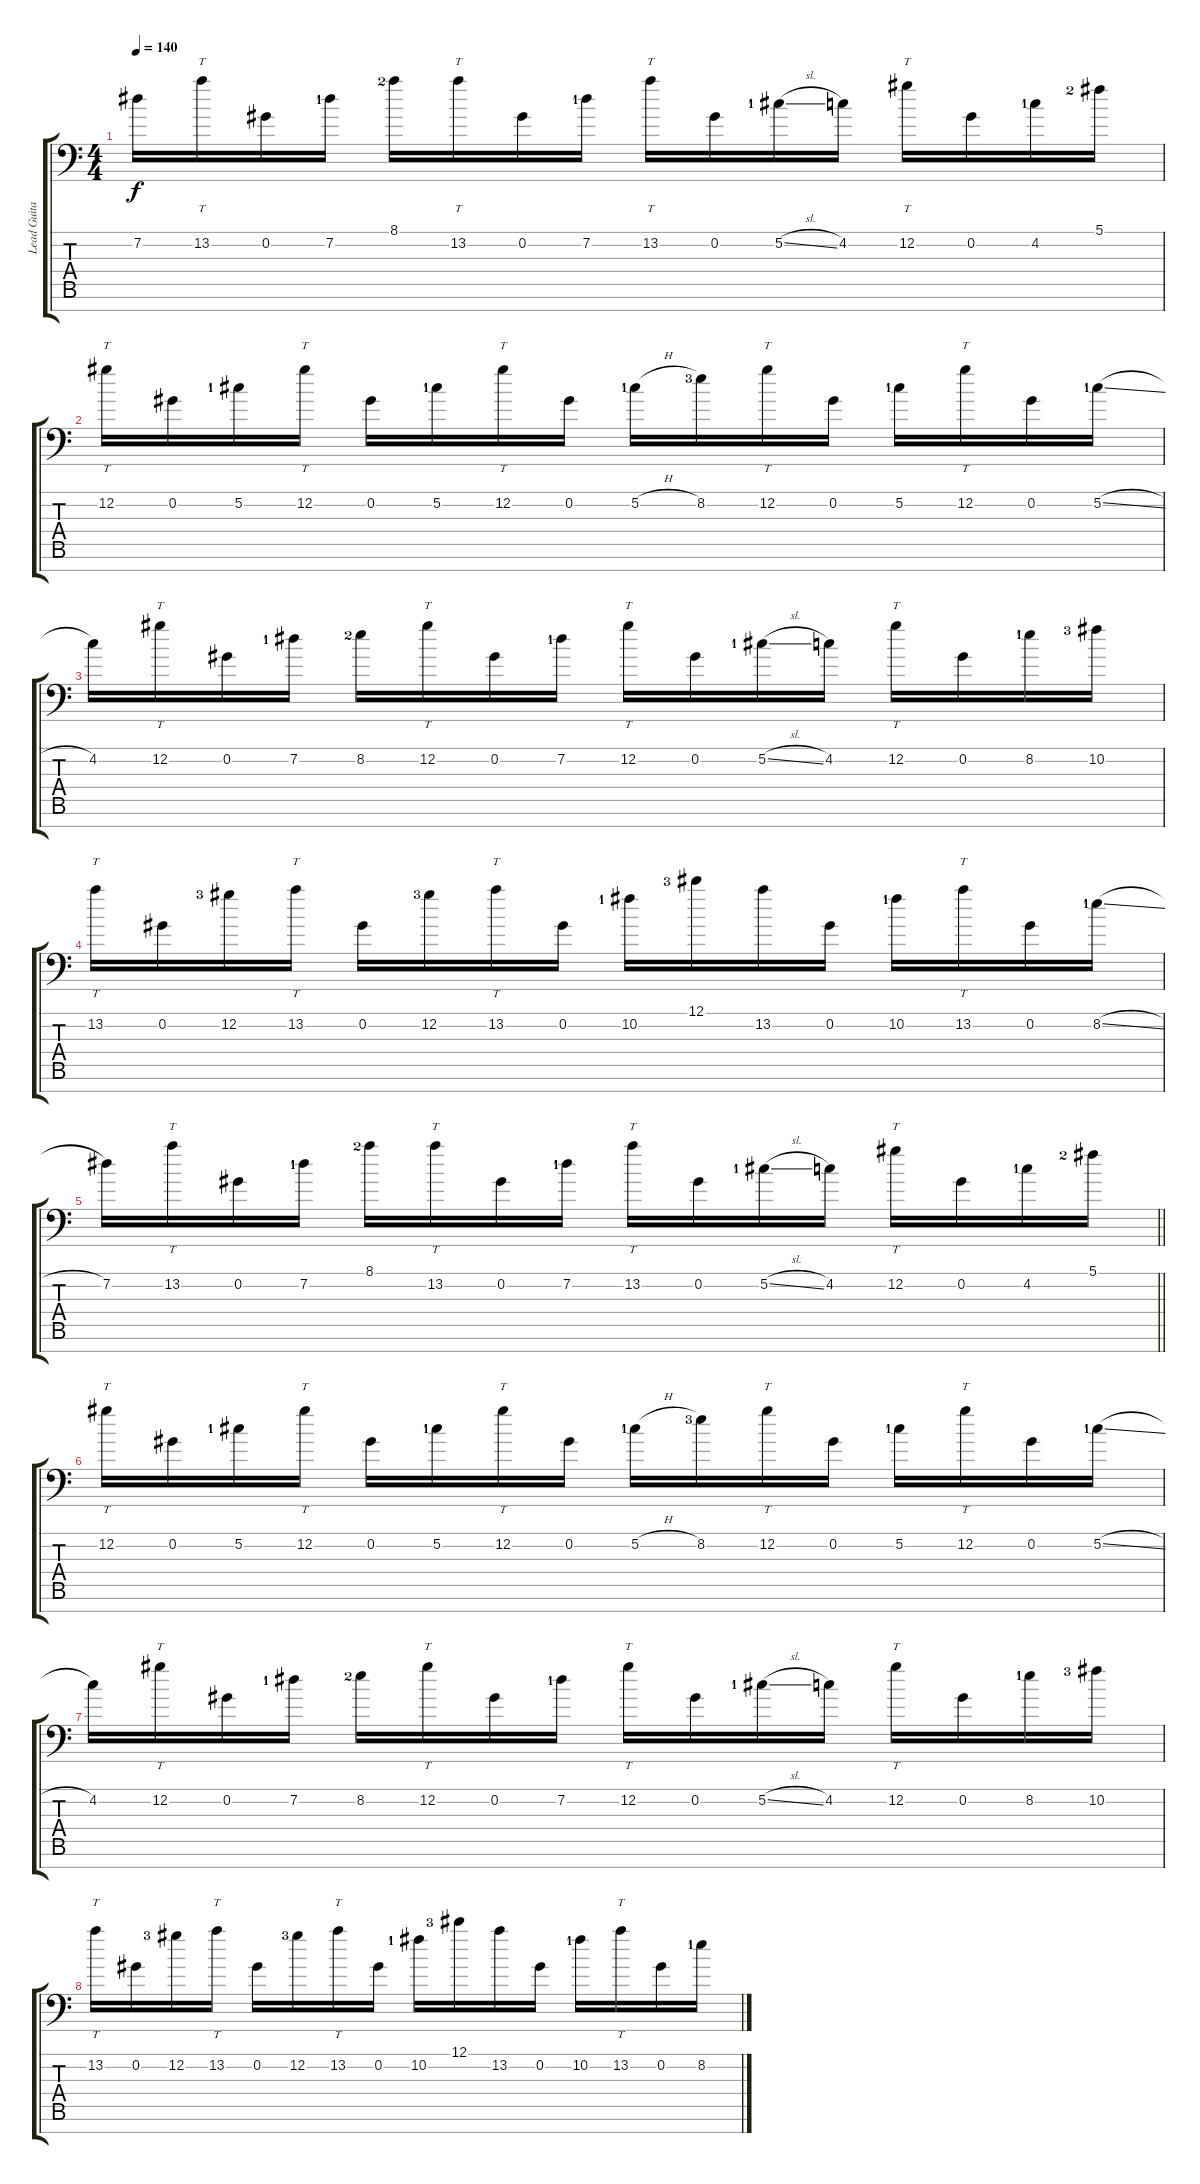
\track ("Lead Guitar #1" "Lead Guita") {instrument distortionguitar}
\staff {score tabs}
\tuning (Db4 Ab3 Eb3 Db3 Ab2 Eb2 Ab1) {hide}
\ts (4 4)
\tempo 140
\clef f4
\ks c
7.2.16{dy f} 13.2.16{tt} 0.2.16 7.2{lf 2}.16 8.1{lf 3}.16 13.2.16{tt} 0.2.16 7.2{lf 2}.16 13.2.16{tt} 0.2.16 5.2{sl lf 2}.16 4.2.16 12.2.16{tt} 0.2.16 4.2{lf 2}.16 5.1{lf 3}.16 |
12.2.16{tt} 0.2.16 5.2{lf 2}.16 12.2.16{tt} 0.2.16 5.2{lf 2}.16 12.2.16{tt} 0.2.16 5.2{h lf 2}.16 8.2{lf 4}.16 12.2.16{tt} 0.2.16 5.2{lf 2}.16 12.2.16{tt} 0.2.16 5.2{sl lf 2}.16 |
4.2.16 12.2.16{tt} 0.2.16 7.2{lf 2}.16 8.2{lf 3}.16 12.2.16{tt} 0.2.16 7.2{lf 2}.16 12.2.16{tt} 0.2.16 5.2{sl lf 2}.16 4.2.16 12.2.16{tt} 0.2.16 8.2{lf 2}.16 10.2{lf 4}.16 |
13.2.16{tt} 0.2.16 12.2{lf 4}.16 13.2.16{tt} 0.2.16 12.2{lf 4}.16 13.2.16{tt} 0.2.16 10.2{lf 2}.16 12.1{lf 4}.16 13.2.16 0.2.16 10.2{lf 2}.16 13.2.16{tt} 0.2.16 8.2{sl lf 2}.16 |
\barLineRight lightlight
7.2.16 13.2.16{tt} 0.2.16 7.2{lf 2}.16 8.1{lf 3}.16 13.2.16{tt} 0.2.16 7.2{lf 2}.16 13.2.16{tt} 0.2.16 5.2{sl lf 2}.16 4.2.16 12.2.16{tt} 0.2.16 4.2{lf 2}.16 5.1{lf 3}.16 |
\section ("" "")
12.2.16{tt} 0.2.16 5.2{lf 2}.16 12.2.16{tt} 0.2.16 5.2{lf 2}.16 12.2.16{tt} 0.2.16 5.2{h lf 2}.16 8.2{lf 4}.16 12.2.16{tt} 0.2.16 5.2{lf 2}.16 12.2.16{tt} 0.2.16 5.2{sl lf 2}.16 |
4.2.16 12.2.16{tt} 0.2.16 7.2{lf 2}.16 8.2{lf 3}.16 12.2.16{tt} 0.2.16 7.2{lf 2}.16 12.2.16{tt} 0.2.16 5.2{sl lf 2}.16 4.2.16 12.2.16{tt} 0.2.16 8.2{lf 2}.16 10.2{lf 4}.16 |
13.2.16{tt} 0.2.16 12.2{lf 4}.16 13.2.16{tt} 0.2.16 12.2{lf 4}.16 13.2.16{tt} 0.2.16 10.2{lf 2}.16 12.1{lf 4}.16 13.2.16 0.2.16 10.2{lf 2}.16 13.2.16{tt} 0.2.16 8.2{sl lf 2}.16
